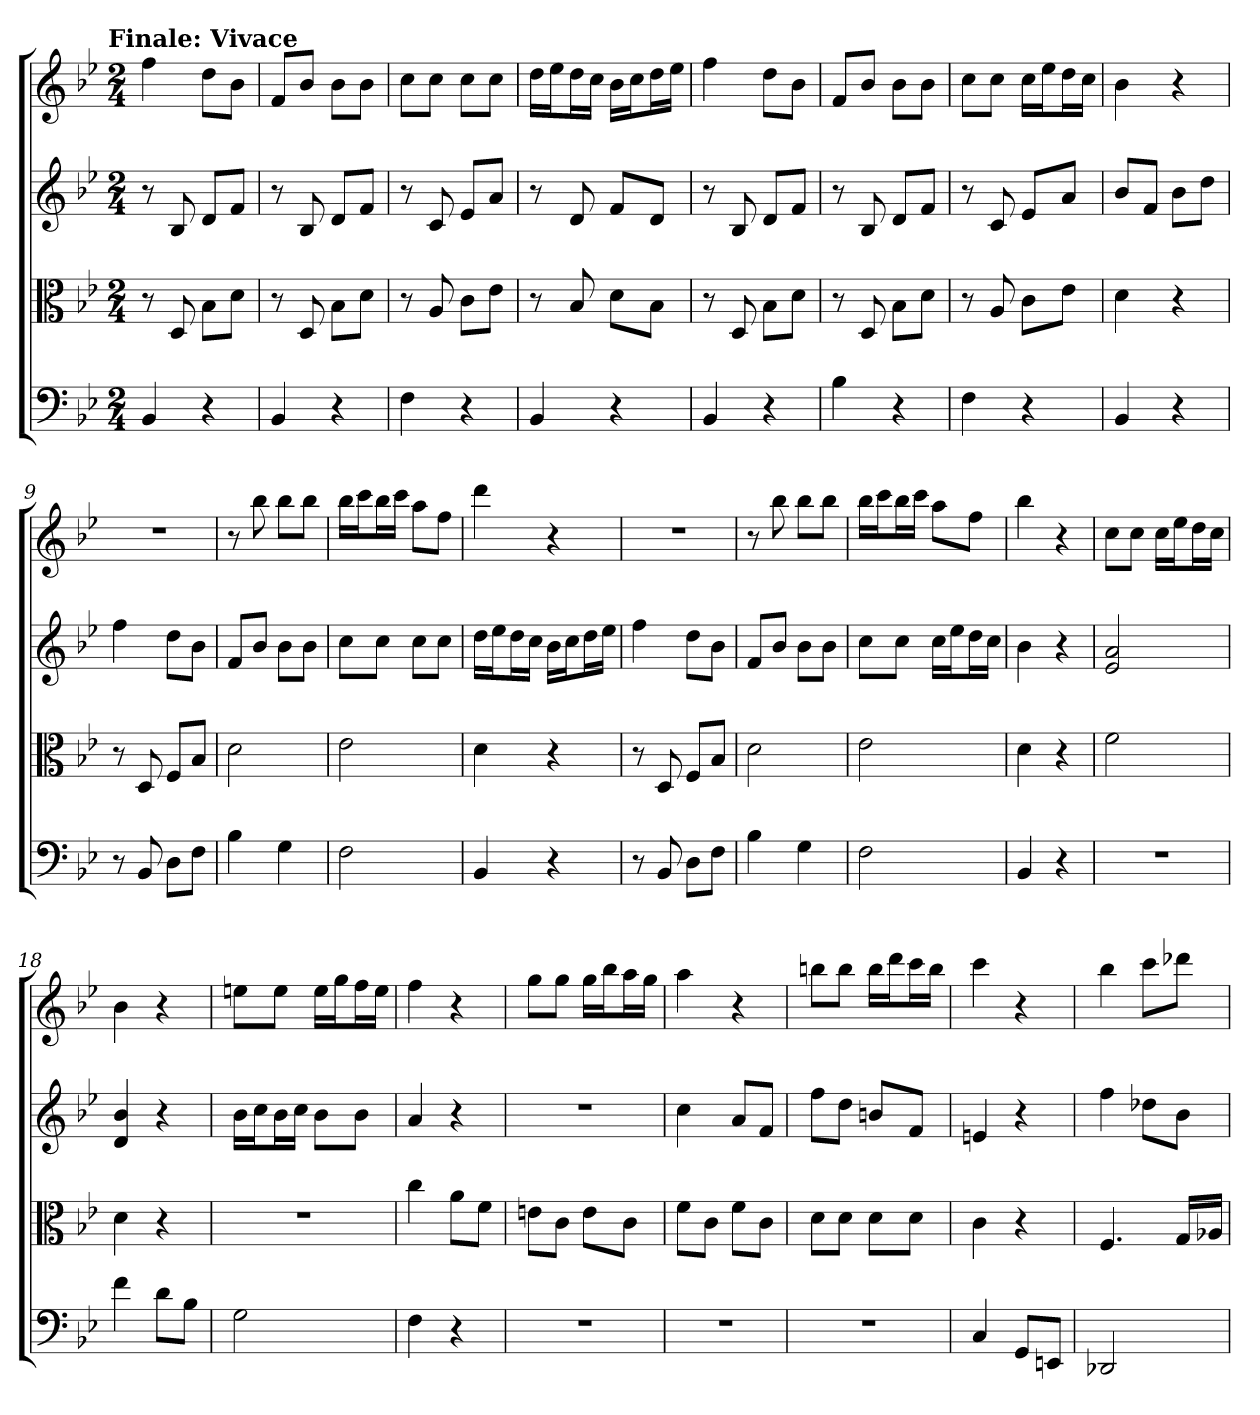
**kern	**kern	**kern	**kern
*part4	*part3	*part2	*part1
*staff4	*staff3	*staff2	*staff1
*clefF4	*clefC3	*	*
*k[b-e-]	*k[b-e-]	*k[b-e-]	*k[b-e-]
*B-:	*B-:	*B-:	*B-:
!!LO:TX:omd:t=Finale&colon; Vivace
*M2/4	*M2/4	*M2/4	*M2/4
*MM160	*MM160	*MM160	*MM160
=	=	=	=
4BB-	8r	8r	4ff
.	8D	8B-	.
4r	8B-\L	8dL	8ddL
.	8d\J	8fJ	8b-J
=2	=2	=2	=2
4BB-	8r	8r	8fL
.	8D	8B-	8b-J
4r	8B-\L	8dL	8b-L
.	8d\J	8fJ	8b-J
=3	=3	=3	=3
4F	8r	8r	8ccL
.	8A	8c	8ccJ
4r	8c\L	8e-L	8ccL
.	8e-\J	8aJ	8ccJ
=4	=4	=4	=4
4BB-	8r	8r	16ddLL
.	.	.	16ee-J
.	8B-	8d	16ddL
.	.	.	16ccJJ
4r	8d\L	8fL	16b-LL
.	.	.	16ccJ
.	8B-\J	8dJ	16ddL
.	.	.	16ee-JJ
=5	=5	=5	=5
4BB-	8r	8r	4ff
.	8D	8B-	.
4r	8B-\L	8dL	8ddL
.	8d\J	8fJ	8b-J
=6	=6	=6	=6
4B-	8r	8r	8fL
.	8D	8B-	8b-J
4r	8B-\L	8dL	8b-L
.	8d\J	8fJ	8b-J
=7	=7	=7	=7
4F	8r	8r	8ccL
.	8A	8c	8ccJ
4r	8c\L	8e-L	16ccLL
.	.	.	16ee-J
.	8e-\J	8aJ	16ddL
.	.	.	16ccJJ
=8	=8	=8	=8
4BB-	4d	8b-L	4b-
.	.	8fJ	.
4r	4r	8b-L	4r
.	.	8ddJ	.
=9	=9	=9	=9
8r	8r	4ff	2r
8BB-	8D	.	.
8D\L	8F/L	8ddL	.
8F\J	8B-/J	8b-J	.
=10	=10	=10	=10
4B-	2d	8fL	8r
.	.	8b-J	8bb-
4G	.	8b-L	8bb-L
.	.	8b-J	8bb-J
=11	=11	=11	=11
2F	2e-	8ccL	16bb-LL
.	.	.	16cccJ
.	.	8ccJ	16bb-L
.	.	.	16cccJJ
.	.	8ccL	8aaL
.	.	8ccJ	8ffJ
=12	=12	=12	=12
4BB-	4d	16ddLL	4ddd
.	.	16ee-J	.
.	.	16ddL	.
.	.	16ccJJ	.
4r	4r	16b-LL	4r
.	.	16ccJ	.
.	.	16ddL	.
.	.	16ee-JJ	.
=13	=13	=13	=13
8r	8r	4ff	2r
8BB-	8D	.	.
8D\L	8F/L	8ddL	.
8F\J	8B-/J	8b-J	.
=14	=14	=14	=14
4B-	2d	8fL	8r
.	.	8b-J	8bb-
4G	.	8b-L	8bb-L
.	.	8b-J	8bb-J
=15	=15	=15	=15
2F	2e-	8ccL	16bb-LL
.	.	.	16cccJ
.	.	8ccJ	16bb-L
.	.	.	16cccJJ
.	.	16ccLL	8aaL
.	.	16ee-J	.
.	.	16ddL	8ffJ
.	.	16ccJJ	.
=16	=16	=16	=16
4BB-	4d	4b-	4bb-
4r	4r	4r	4r
=17	=17	=17	=17
2r	2f	2e- 2a	8ccL
.	.	.	8ccJ
.	.	.	16ccLL
.	.	.	16ee-J
.	.	.	16ddL
.	.	.	16ccJJ
=18	=18	=18	=18
4f	4d	4d 4b-	4b-
8d\L	4r	4r	4r
8B-\J	.	.	.
=19	=19	=19	=19
2G	2r	16b-LL	8eenL
.	.	16ccJ	.
.	.	16b-L	8eeJ
.	.	16ccJJ	.
.	.	8b-L	16eeLL
.	.	.	16ggJ
.	.	8b-J	16ffL
.	.	.	16eeJJ
=20	=20	=20	=20
4F	4cc	4a	4ff
4r	8a\L	4r	4r
.	8f\J	.	.
=21	=21	=21	=21
2r	8en\L	2r	8ggL
.	8c\J	.	8ggJ
.	8e\L	.	16ggLL
.	.	.	16bb-J
.	8c\J	.	16aaL
.	.	.	16ggJJ
=22	=22	=22	=22
2r	8f\L	4cc	4aa
.	8c\J	.	.
.	8f\L	8aL	4r
.	8c\J	8fJ	.
=23	=23	=23	=23
2r	8d\L	8ffL	8bbnL
.	8d\J	8ddJ	8bbJ
.	8d\L	8bnL	16bbLL
.	.	.	16dddJ
.	8d\J	8fJ	16cccL
.	.	.	16bbJJ
=24	=24	=24	=24
4C	4c	4en	4ccc
8GG/L	4r	4r	4r
8EEn/J	.	.	.
=25	=25	=25	=25
2DD-X	4.F	4ff	4bb-
.	.	8dd-XL	8cccL
.	16G/LL	8b-J	8ddd-XJ
.	16A-X/JJ	.	.
=	=	=	=
*-	*-	*-	*-
